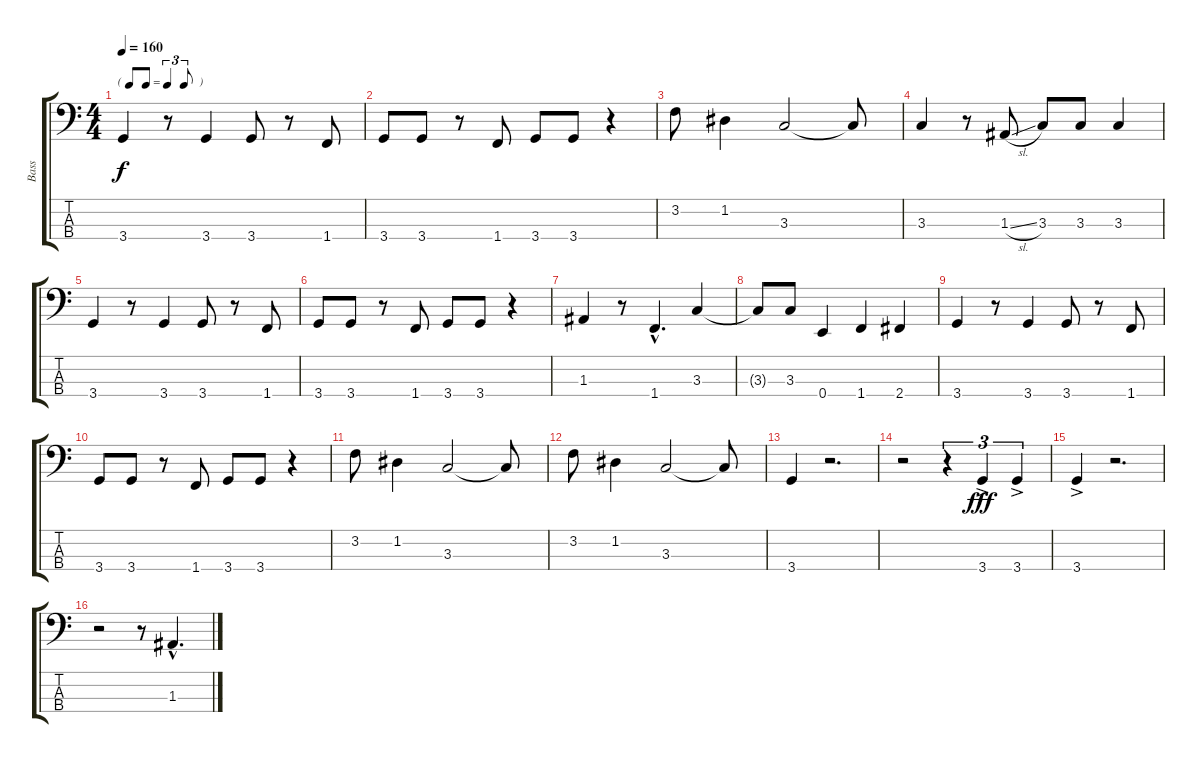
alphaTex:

\track ("Bass" "Bass") {instrument electricbassfinger}
\staff {score tabs}
\tuning (G2 D2 A1 E1) {hide}
\ts (4 4)
\tf triplet8th
\tempo 160
\clef f4
\ks c
3.4.4{dy f} r.8 3.4.4 3.4.8 r.8 1.4.8 |
3.4.8 3.4.8 r.8 1.4.8 3.4.8 3.4.8 r.4 |
3.2.8 1.2.4 3.3.2 3.3{t}.8 |
3.3.4 r.8 1.3{sl}.8 3.3.8 3.3.8 3.3.4 |
3.4.4 r.8 3.4.4 3.4.8 r.8 1.4.8 |
3.4.8 3.4.8 r.8 1.4.8 3.4.8 3.4.8 r.4 |
1.3.4 r.8 1.4{hac}.4{d} 3.3.4 |
3.3{t}.8 3.3.8 0.4.4 1.4.4 2.4.4 |
3.4.4 r.8 3.4.4 3.4.8 r.8 1.4.8 |
3.4.8 3.4.8 r.8 1.4.8 3.4.8 3.4.8 r.4 |
3.2.8 1.2.4 3.3.2 3.3{t}.8 |
3.2.8 1.2.4 3.3.2 3.3{t}.8 |
3.4.4 r.2{d} |
r.2 r.4{tu (3 2)} 3.4{ac}.4{tu (3 2) dy fff} 3.4{ac}.4{tu (3 2)} |
3.4{ac}.4 r.2{d} |
r.2 r.8 1.3{hac}.4{d}
